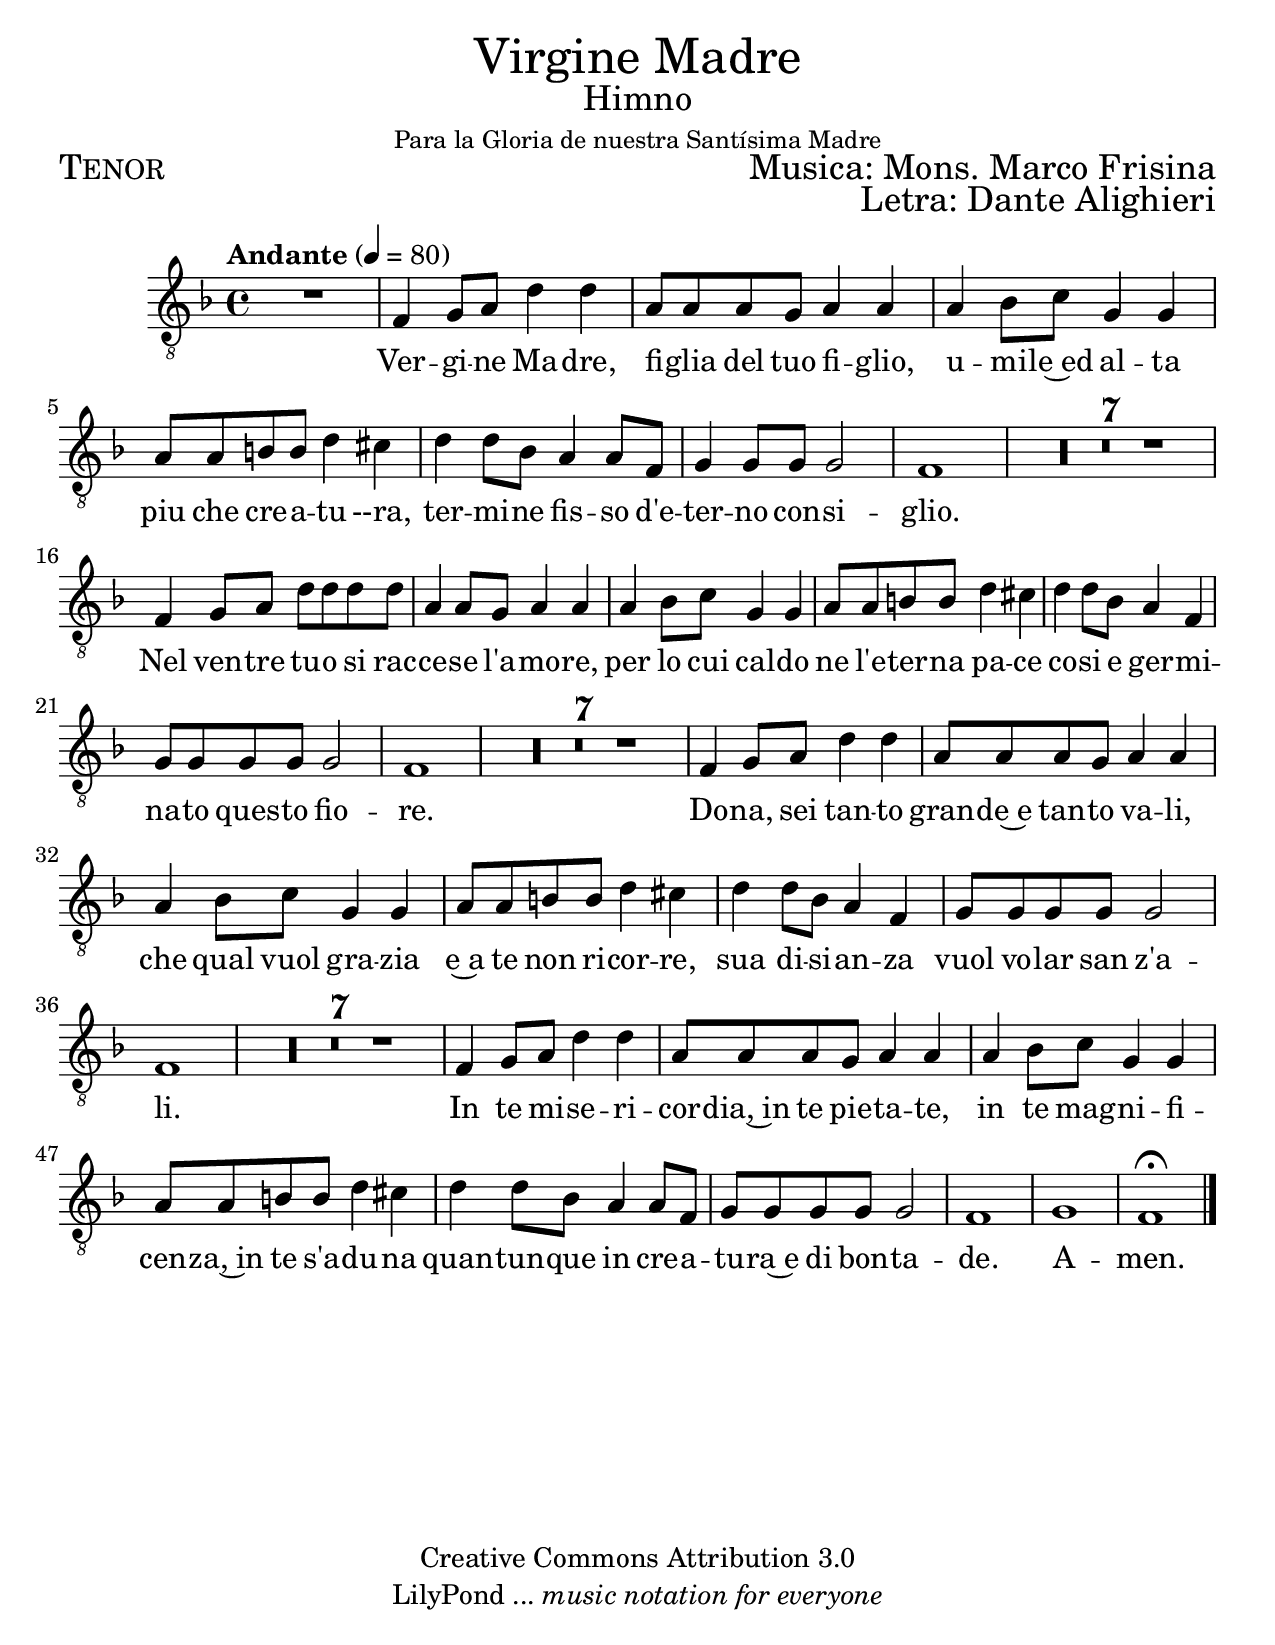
% ****************************************************************
%	Virgine Madre - Tenor
%	by serach.sam@
% ****************************************************************
\language "espanol"
\version "2.19.49"

#(set-global-staff-size 24)

% --- Parametro globales
global = {
  \tempo "Andante" 4=80
  \key re \minor
  \time 4/4
  s1*52
  \bar "|."
}

\markup { \fill-line { \center-column { \fontsize #5 "Virgine Madre" \fontsize #2 "Himno" \small "Para la Gloria de nuestra Santísima Madre" } } }
\markup { \fill-line { \fontsize #2 \smallCaps "Tenor" \fontsize #2 "Musica: Mons. Marco Frisina"  } }
\markup { \fill-line { " " \fontsize #2 "Letra: Dante Alighieri"  } }
\header {
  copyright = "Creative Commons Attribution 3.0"
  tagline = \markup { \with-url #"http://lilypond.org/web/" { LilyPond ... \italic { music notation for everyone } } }
  breakbefore = ##t 
}

% --- Musica
tenor = \relative do {
  \compressFullBarRests
  \dynamicUp
  \clef	"G_8"
  R1				| %1
  fa4 sol8 la re4 re		| %2
  la8 la la sol la4 la		| %3
  la4 sib8 do sol4 sol		| %4
  la8 la si si re4 dos		| %5
  re4 re8 sib la4 la8 fa		| %6
  sol4 sol8 sol sol2		| %7
  fa1				| %8
  R1*7				| %15
  fa4 sol8 la re8 re re re	| %16
  la4 la8 sol la4 la		| %17
  la4 sib8 do sol4 sol		| %18
  la8 la si si re4 dos		| %19
  re4 re8 sib la4 fa		| %20
  sol8 sol sol sol sol2		| %21
  fa1				| %22
  R1*7				| %29
  fa4 sol8 la re4 re		| %30
  la8 la la sol la4 la		| %31
  la4 sib8 do sol4 sol		| %32
  la8 la si si re4 dos		| %33
  re4 re8 sib la4 fa4		| %34
  sol8 sol sol sol sol2		| %35
  fa1				| %36
  R1*7				| %43
  fa4 sol8 la re4 re		| %44
  la8 la la sol la4 la		| %45
  la4 sib8 do sol4 sol		| %46
  la8 la si si re4 dos		| %47
  re4 re8 sib la4 la8 fa		| %48
  sol8 sol sol sol sol2		| %49
  fa1				| %50
  sol1				| %51
  fa1 \fermata			| %52
}

% --- Letra
letra = \lyricmode {
  Ver -- gi -- ne Ma -- dre, fi -- glia del tuo fi -- glio, u -- mi -- le~ed al -- ta 
  piu che cre -- a -- tu --ra, ter -- mi -- ne fis -- so d'e -- ter -- no con -- si -- glio.
  Nel ven -- tre tu -- o si rac -- ce -- se l'a -- mo -- re, per lo cui cal -- do ne l'e -- ter -- na pa -- ce
  co -- si e ger -- mi -- na -- to ques -- to fio -- re.
  Do -- na, sei tan -- to gran -- de~e tan -- to va -- li, che qual vuol gra -- zia
  e~a te non ri -- cor -- re, sua di -- si -- an -- za vuol vo -- lar san z'a -- li.
  In te mi -- se -- ri -- cor -- dia,~in te pie -- ta -- te, in te mag -- ni -- fi -- cen -- za,~in te s'a -- du -- na
  quan -- tun -- que in cre -- a -- tu -- ra~e di bon -- ta -- de. A -- men.
}

\score {
  <<
    \new Staff <<
        \new Voice = "voz" << \global \tenor >>
        \new Lyrics \lyricsto "voz" \letra
    >>
  >>
  \midi {}
  \layout {}
}

\paper {
  #(set-paper-size "letter")
}